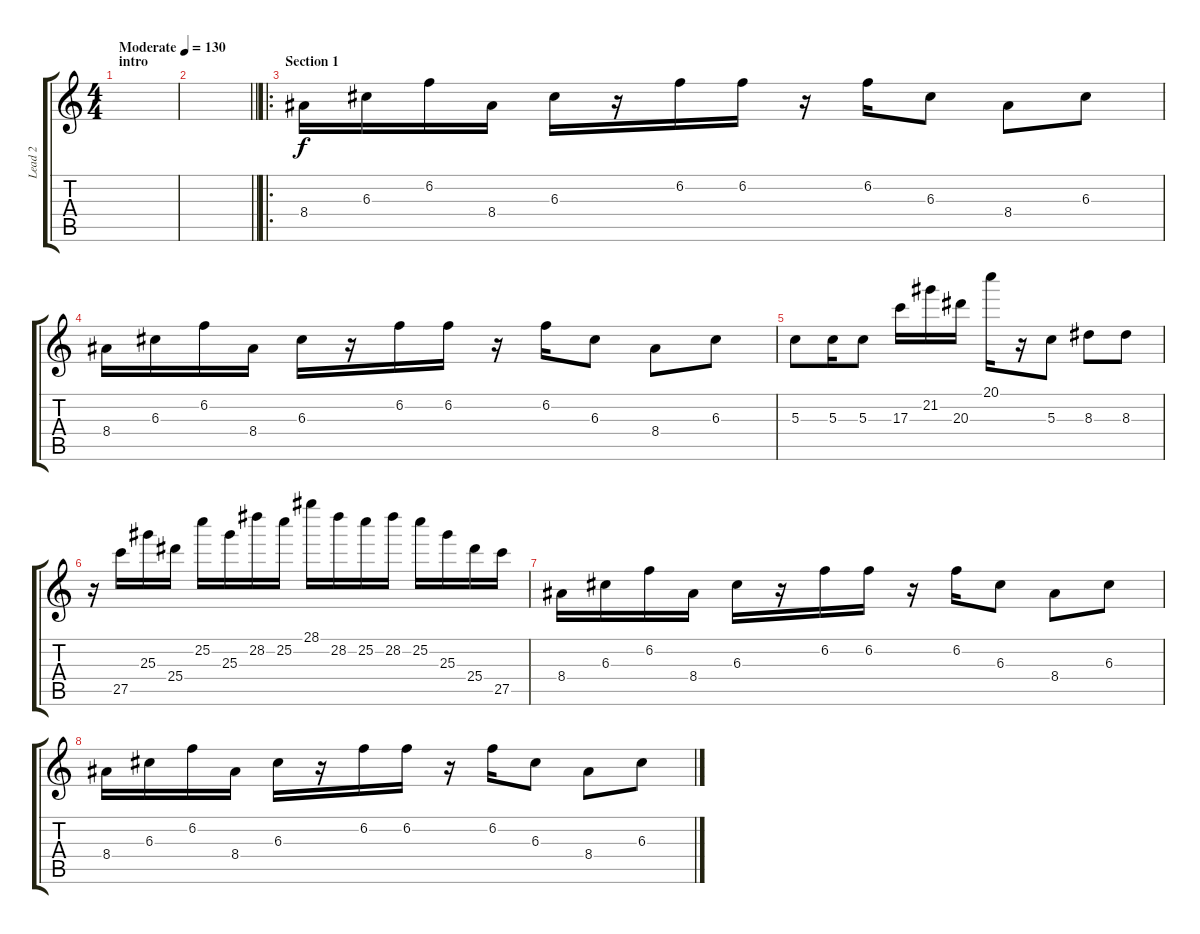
\track ("Lead 2" "Lead 2") {instrument overdrivenguitar}
\staff {score tabs}
\tuning (E4 B3 G3 D3 A2 E2) {hide}
\ts (4 4)
\section ("" "intro")
\tempo (130 "Moderate")
\clef g2
\ks c
|
\barLineRight lightlight
|
\ro
\section ("" "Section 1")
8.4.16 6.3.16 6.2.16 8.4.16 6.3.16 r.16 6.2.16 6.2.16 r.16 6.2.16 6.3.8 8.4.8 6.3.8 |
8.4.16 6.3.16 6.2.16 8.4.16 6.3.16 r.16 6.2.16 6.2.16 r.16 6.2.16 6.3.8 8.4.8 6.3.8 |
5.3.8 5.3.16 5.3.8 17.3.16 21.2.16 20.3.16 20.1.16 r.16 5.3.8 8.3.8 8.3.8 |
r.16{volume 12} 27.5.16 25.3.16 25.4.16 25.2.16 25.3.16 28.2.16 25.2.16 28.1.16 28.2.16 25.2.16 28.2.16 25.2.16 25.3.16 25.4.16 27.5.16 |
8.4.16{volume 13} 6.3.16 6.2.16 8.4.16 6.3.16 r.16 6.2.16 6.2.16 r.16 6.2.16 6.3.8 8.4.8 6.3.8 |
8.4.16 6.3.16 6.2.16 8.4.16 6.3.16 r.16 6.2.16 6.2.16 r.16 6.2.16 6.3.8 8.4.8 6.3.8
